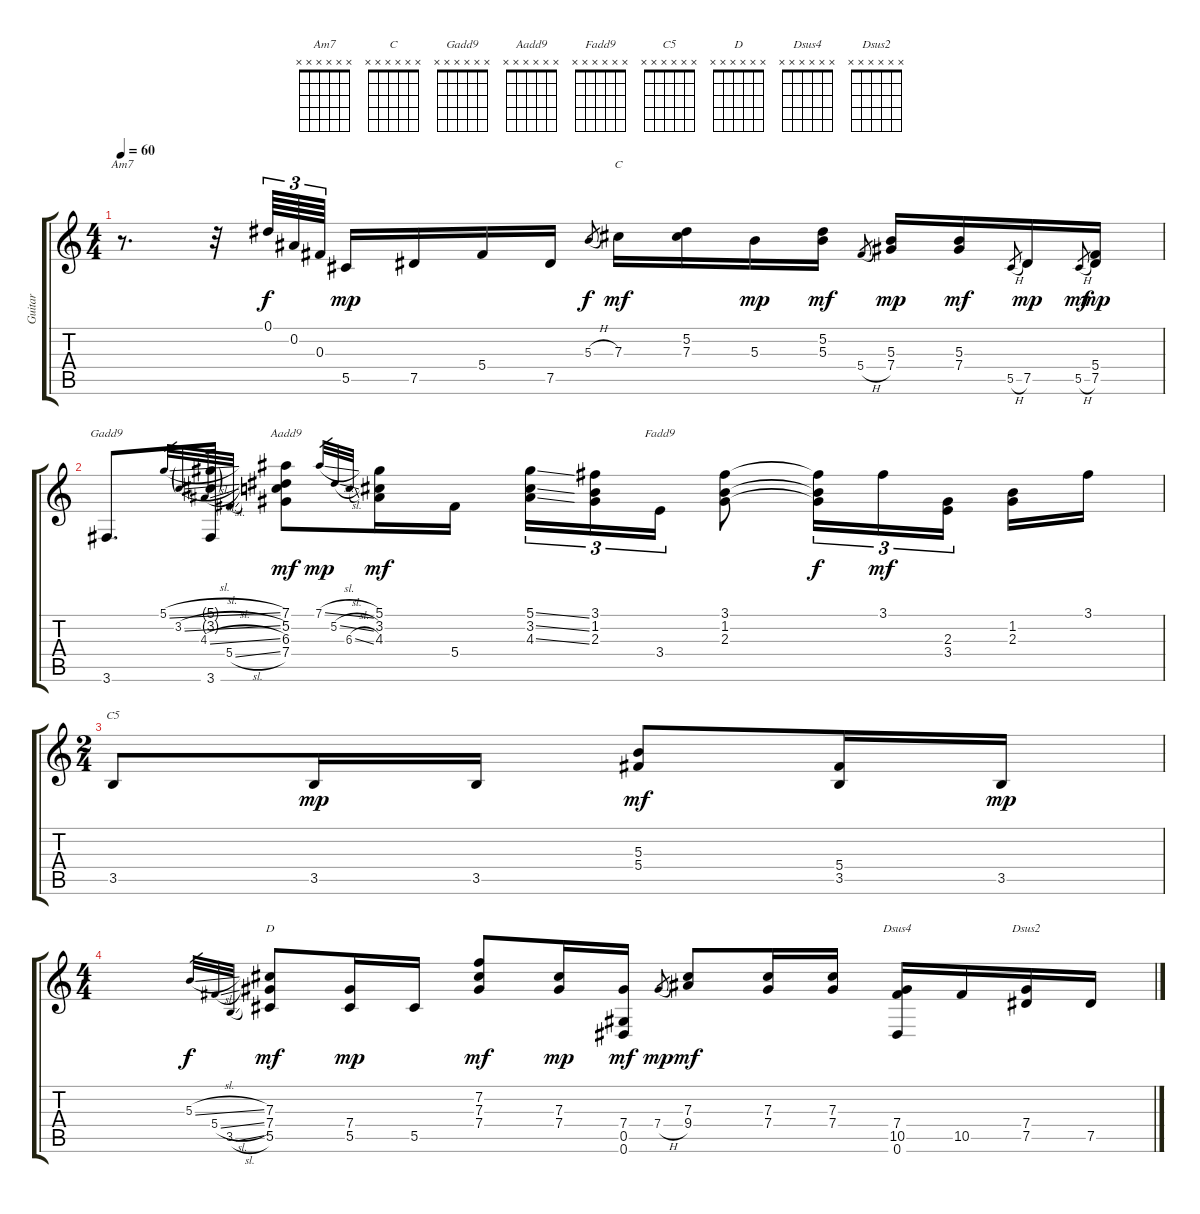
\track ("Guitar" "Guitar") {instrument overdrivenguitar}
\staff {score tabs}
\tuning (Eb4 Bb3 Gb3 Db3 Ab2 Eb2) {hide}
\chord ("Am7" x x x x x x)
\chord ("C" x x x x x x)
\chord ("Gadd9" x x x x x x)
\chord ("Aadd9" x x x x x x)
\chord ("Fadd9" x x x x x x)
\chord ("C5" x x x x x x)
\chord ("D" x x x x x x)
\chord ("Dsus4" x x x x x x)
\chord ("Dsus2" x x x x x x)
\ts (4 4)
\tempo 60
\clef g2
\ks c
r.8{d ch "Am7" dy mp} r.32 0.1.64{tu (3 2) dy f} 0.2.64{tu (3 2)} 0.3.64{tu (3 2)} 5.5.16{dy mp} 7.5.16 5.4.16 7.5.16 5.3{h}.8{gr dy f} 7.3.16{ch "C" dy mf} (5.2 7.3).16 5.3.16{dy mp} (5.2 5.3).16{dy mf} 5.4{h}.8{gr} (5.3 7.4).16{dy mp} (5.3 7.4).16{dy mf} 5.5{h}.8{gr} 7.5.16{dy mp} 5.5{h}.8{gr dy mf} (5.4 7.5).16{dy mp} |
3.6.8{d ch "Gadd9"} (5.1{g} 3.2{g} 3.6).16 5.1{sl}.32{gr} 3.2{sl}.32{gr} 4.3{sl}.32{gr} 5.4{sl}.32{gr} (7.1 5.2 6.3 7.4).8{ch "Aadd9" dy mf} 7.1{sl}.32{gr dy mp} 5.2{sl}.32{gr} 6.3{sl}.32{gr} (5.1 3.2 4.3).16{dy mf} 5.4.16 (5.1{ss} 3.2{ss} 4.3{ss}).16{tu (3 2)} (3.1 1.2 2.3).16{tu (3 2)} 3.4.16{tu (3 2) ch "Fadd9"} (3.1 1.2 2.3).8 (3.1{t} 1.2{t} 2.3{t}).16{tu (3 2) dy f} 3.1.16{tu (3 2) dy mf} (2.3 3.4).16{tu (3 2) beam splitsecondary} (1.2 2.3).16 3.1.16 |
\ts (2 4)
3.5.8{ch "C5"} 3.5.16{dy mp} 3.5.16 (5.3 5.4).8{dy mf} (5.4 3.5).16 3.5.16{dy mp} |
\ts (4 4)
5.3{sl}.32{gr dy f} 5.4{sl}.32{gr} 3.5{sl}.32{gr} (7.3 7.4 5.5).8{ch "D" dy mf} (7.4 5.5).16{dy mp} 5.5.16 (7.2 7.3 7.4).8{dy mf} (7.3 7.4).16{dy mp} (7.4 0.5 0.6).16{dy mf} 7.4{h}.8{gr dy mp} (7.3 9.4).8{dy mf} (7.3 7.4).16 (7.3 7.4).16 (7.4 10.5 0.6).16{ch "Dsus4"} 10.5.16 (7.4 7.5).16{ch "Dsus2"} 7.5.16
